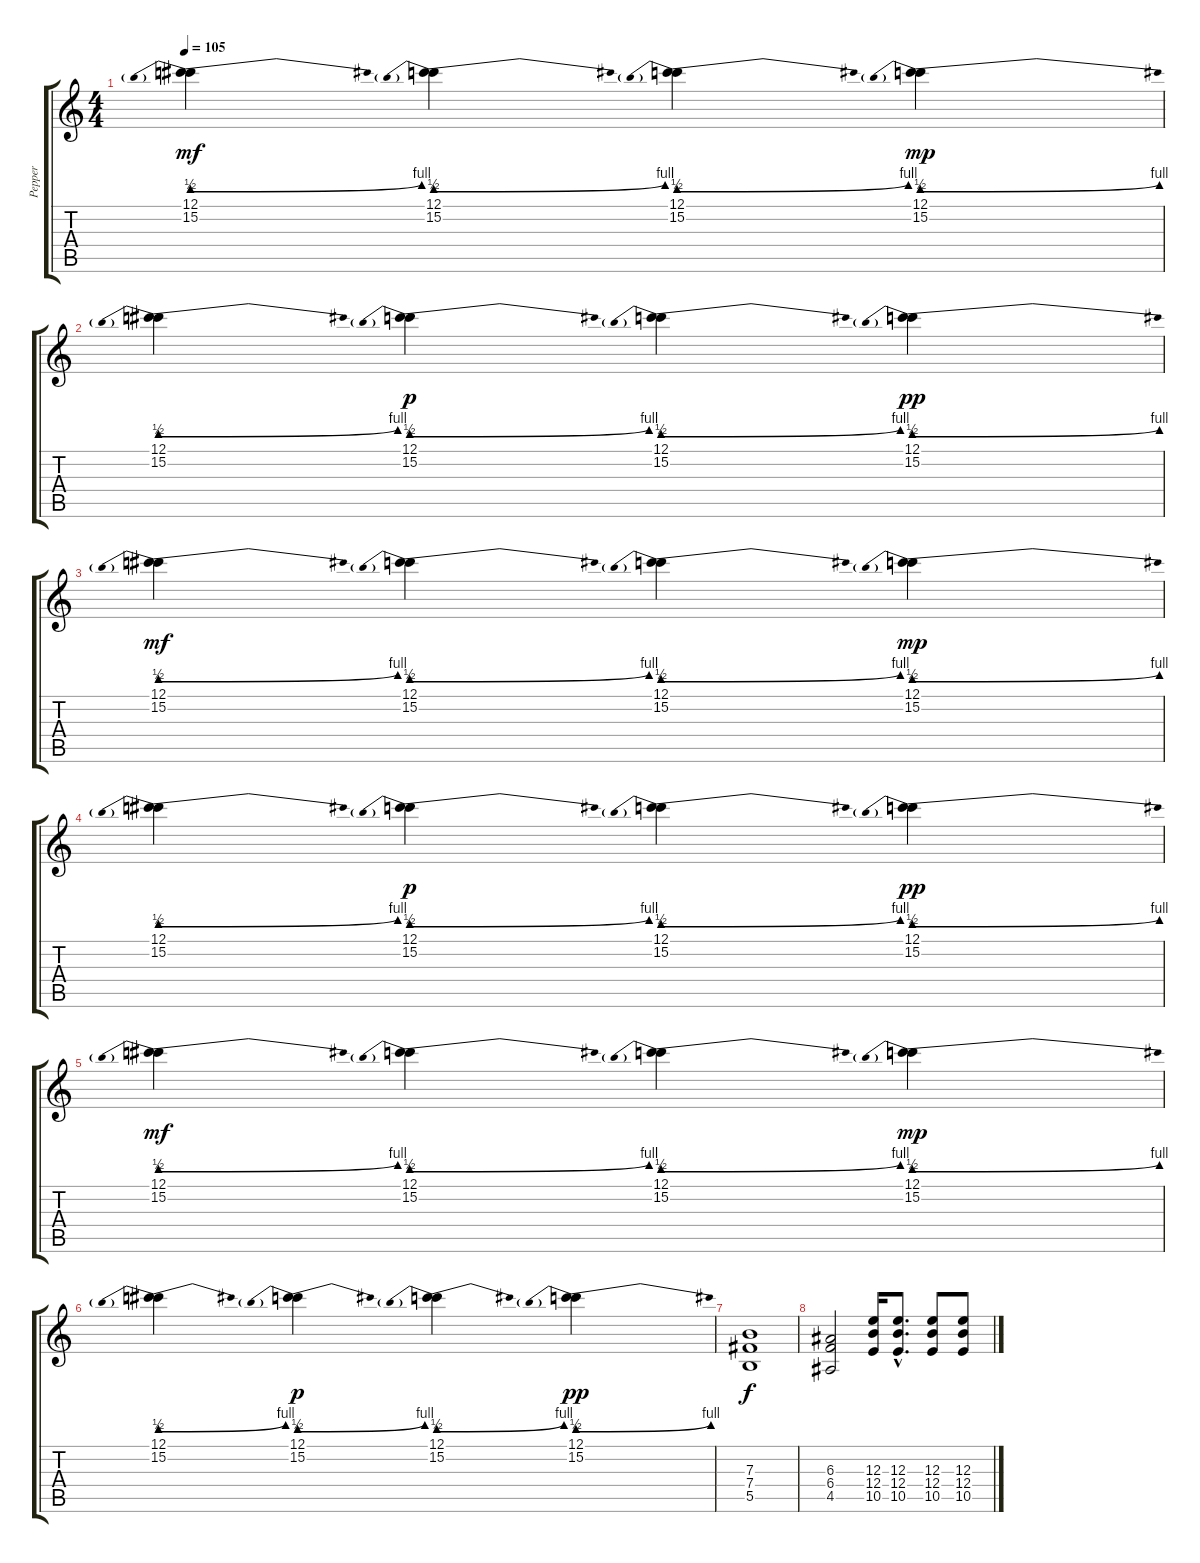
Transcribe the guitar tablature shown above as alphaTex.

\track ("Pepper" "Pepper") {instrument distortionguitar}
\staff {score tabs}
\tuning (Db4 Ab3 E3 B2 Gb2 Db2) {hide}
\ts (4 4)
\tempo 105
\clef g2
\ks c
(12.1 15.2{be (prebendbend 0 2 60 4)}).4{dy mf} (12.1 15.2{be (prebendbend 0 2 60 4)}).4 (12.1 15.2{be (prebendbend 0 2 60 4)}).4 (12.1 15.2{be (prebendbend 0 2 60 4)}).4{dy mp} |
(12.1 15.2{be (prebendbend 0 2 60 4)}).4 (12.1 15.2{be (prebendbend 0 2 60 4)}).4{dy p} (12.1 15.2{be (prebendbend 0 2 60 4)}).4 (12.1 15.2{be (prebendbend 0 2 60 4)}).4{dy pp} |
(12.1 15.2{be (prebendbend 0 2 60 4)}).4{dy mf} (12.1 15.2{be (prebendbend 0 2 60 4)}).4 (12.1 15.2{be (prebendbend 0 2 60 4)}).4 (12.1 15.2{be (prebendbend 0 2 60 4)}).4{dy mp} |
(12.1 15.2{be (prebendbend 0 2 60 4)}).4 (12.1 15.2{be (prebendbend 0 2 60 4)}).4{dy p} (12.1 15.2{be (prebendbend 0 2 60 4)}).4 (12.1 15.2{be (prebendbend 0 2 60 4)}).4{dy pp} |
(12.1 15.2{be (prebendbend 0 2 60 4)}).4{dy mf} (12.1 15.2{be (prebendbend 0 2 60 4)}).4 (12.1 15.2{be (prebendbend 0 2 60 4)}).4 (12.1 15.2{be (prebendbend 0 2 60 4)}).4{dy mp} |
(12.1 15.2{be (prebendbend 0 2 60 4)}).4 (12.1 15.2{be (prebendbend 0 2 60 4)}).4{dy p} (12.1 15.2{be (prebendbend 0 2 60 4)}).4 (12.1 15.2{be (prebendbend 0 2 60 4)}).4{dy pp} |
(7.3 7.4 5.5).1{dy f} |
(6.3 6.4 4.5).2 (12.3 12.4 10.5).16 (12.3{hac} 12.4{hac} 10.5{hac}).8{d} (12.3 12.4 10.5).8 (12.3 12.4 10.5).8
